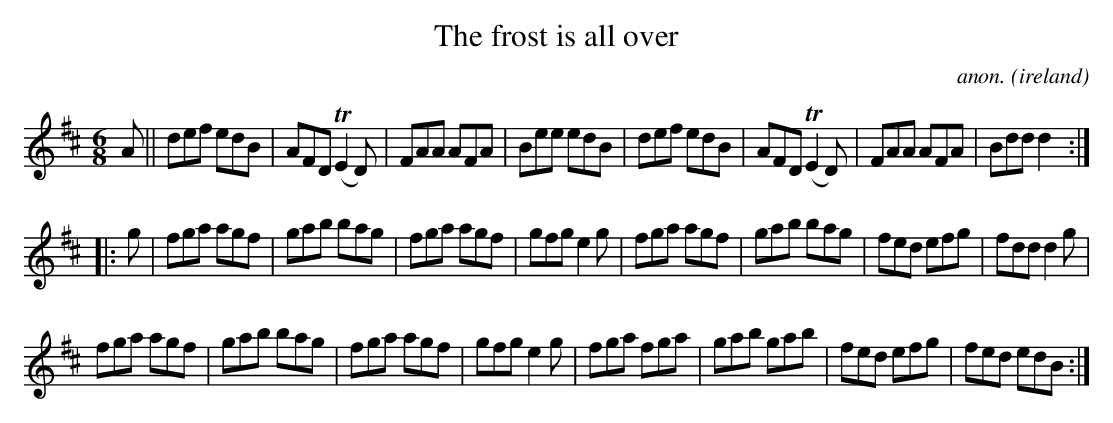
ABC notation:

X:1
T:The frost is all over
O:ireland
C:anon.
m:Tn2 = (3n/o/n/ o/n/
M:6/8
L:1/8
K:D
AW||def edB|AFD (TE2D)|FAA AFA|Bee edB|def edB|AFD (TE2D)|FAA AFA|Bdd d2:|
|:g|fga agf|gab bag|fga agf|gfg e2g|fga agf|gab bag|fed efg|fdd d2g|
fga agf|gab bag|fga agf|gfg e2g|fga fga|gab gab|fed efg|fed edBW:|
